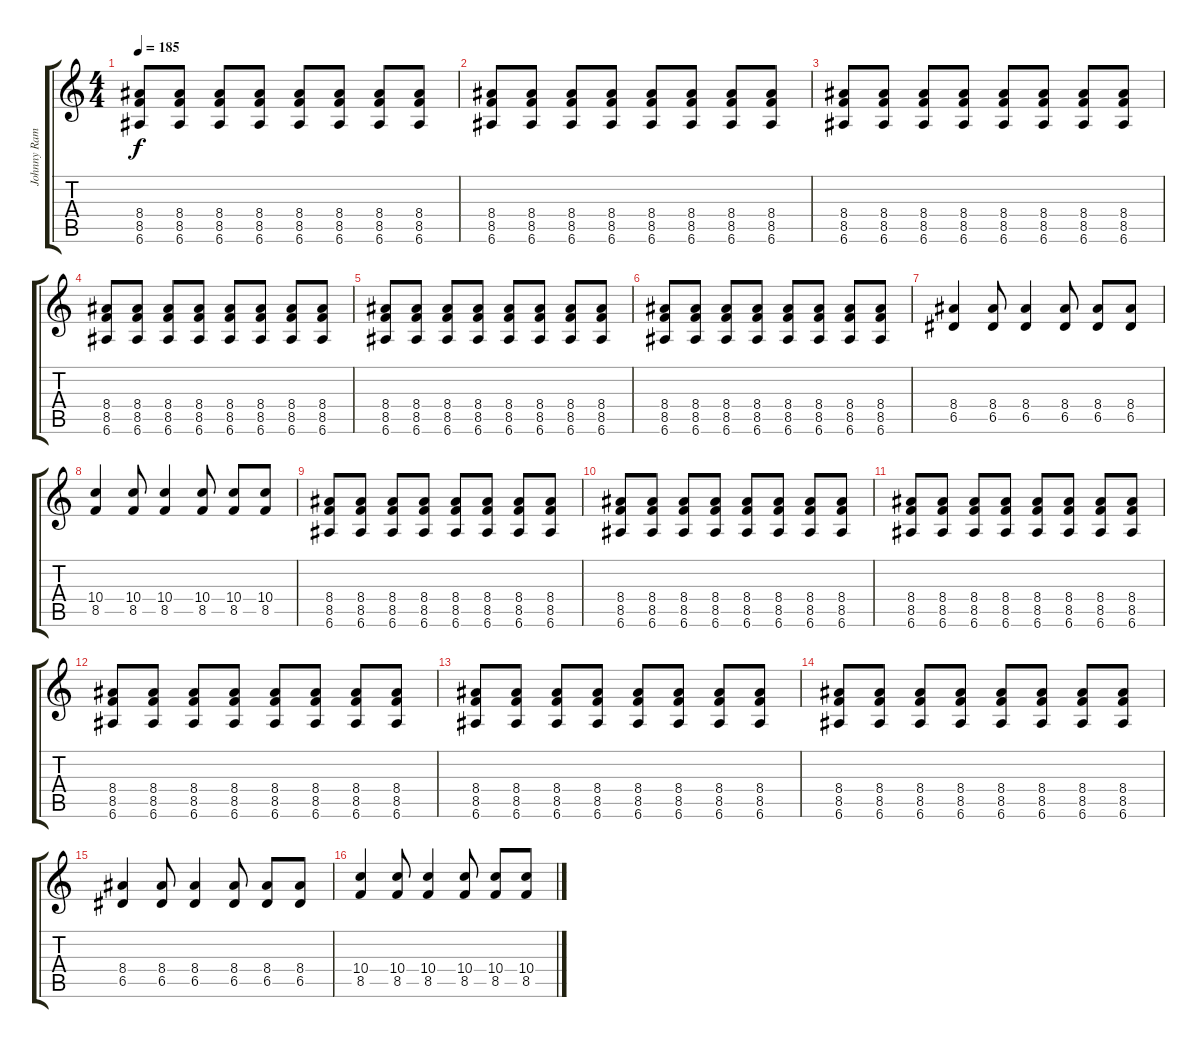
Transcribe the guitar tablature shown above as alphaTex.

\track ("Johnny Ramone" "Johnny Ram") {instrument distortionguitar}
\staff {score tabs}
\tuning (E4 B3 G3 D3 A2 E2) {hide}
\ts (4 4)
\tempo 185
\clef g2
\ks c
(8.4 8.5 6.6).8{dy f} (8.4 8.5 6.6).8 (8.4 8.5 6.6).8 (8.4 8.5 6.6).8 (8.4 8.5 6.6).8 (8.4 8.5 6.6).8 (8.4 8.5 6.6).8 (8.4 8.5 6.6).8 |
(8.4 8.5 6.6).8 (8.4 8.5 6.6).8 (8.4 8.5 6.6).8 (8.4 8.5 6.6).8 (8.4 8.5 6.6).8 (8.4 8.5 6.6).8 (8.4 8.5 6.6).8 (8.4 8.5 6.6).8 |
(8.4 8.5 6.6).8 (8.4 8.5 6.6).8 (8.4 8.5 6.6).8 (8.4 8.5 6.6).8 (8.4 8.5 6.6).8 (8.4 8.5 6.6).8 (8.4 8.5 6.6).8 (8.4 8.5 6.6).8 |
(8.4 8.5 6.6).8 (8.4 8.5 6.6).8 (8.4 8.5 6.6).8 (8.4 8.5 6.6).8 (8.4 8.5 6.6).8 (8.4 8.5 6.6).8 (8.4 8.5 6.6).8 (8.4 8.5 6.6).8 |
(8.4 8.5 6.6).8 (8.4 8.5 6.6).8 (8.4 8.5 6.6).8 (8.4 8.5 6.6).8 (8.4 8.5 6.6).8 (8.4 8.5 6.6).8 (8.4 8.5 6.6).8 (8.4 8.5 6.6).8 |
(8.4 8.5 6.6).8 (8.4 8.5 6.6).8 (8.4 8.5 6.6).8 (8.4 8.5 6.6).8 (8.4 8.5 6.6).8 (8.4 8.5 6.6).8 (8.4 8.5 6.6).8 (8.4 8.5 6.6).8 |
(8.4 6.5).4 (8.4 6.5).8 (8.4 6.5).4 (8.4 6.5).8 (8.4 6.5).8 (8.4 6.5).8 |
(10.4 8.5).4 (10.4 8.5).8 (10.4 8.5).4 (10.4 8.5).8 (10.4 8.5).8 (10.4 8.5).8 |
(8.4 8.5 6.6).8 (8.4 8.5 6.6).8 (8.4 8.5 6.6).8 (8.4 8.5 6.6).8 (8.4 8.5 6.6).8 (8.4 8.5 6.6).8 (8.4 8.5 6.6).8 (8.4 8.5 6.6).8 |
(8.4 8.5 6.6).8 (8.4 8.5 6.6).8 (8.4 8.5 6.6).8 (8.4 8.5 6.6).8 (8.4 8.5 6.6).8 (8.4 8.5 6.6).8 (8.4 8.5 6.6).8 (8.4 8.5 6.6).8 |
(8.4 8.5 6.6).8 (8.4 8.5 6.6).8 (8.4 8.5 6.6).8 (8.4 8.5 6.6).8 (8.4 8.5 6.6).8 (8.4 8.5 6.6).8 (8.4 8.5 6.6).8 (8.4 8.5 6.6).8 |
(8.4 8.5 6.6).8 (8.4 8.5 6.6).8 (8.4 8.5 6.6).8 (8.4 8.5 6.6).8 (8.4 8.5 6.6).8 (8.4 8.5 6.6).8 (8.4 8.5 6.6).8 (8.4 8.5 6.6).8 |
(8.4 8.5 6.6).8 (8.4 8.5 6.6).8 (8.4 8.5 6.6).8 (8.4 8.5 6.6).8 (8.4 8.5 6.6).8 (8.4 8.5 6.6).8 (8.4 8.5 6.6).8 (8.4 8.5 6.6).8 |
(8.4 8.5 6.6).8 (8.4 8.5 6.6).8 (8.4 8.5 6.6).8 (8.4 8.5 6.6).8 (8.4 8.5 6.6).8 (8.4 8.5 6.6).8 (8.4 8.5 6.6).8 (8.4 8.5 6.6).8 |
(8.4 6.5).4 (8.4 6.5).8 (8.4 6.5).4 (8.4 6.5).8 (8.4 6.5).8 (8.4 6.5).8 |
(10.4 8.5).4 (10.4 8.5).8 (10.4 8.5).4 (10.4 8.5).8 (10.4 8.5).8 (10.4 8.5).8
